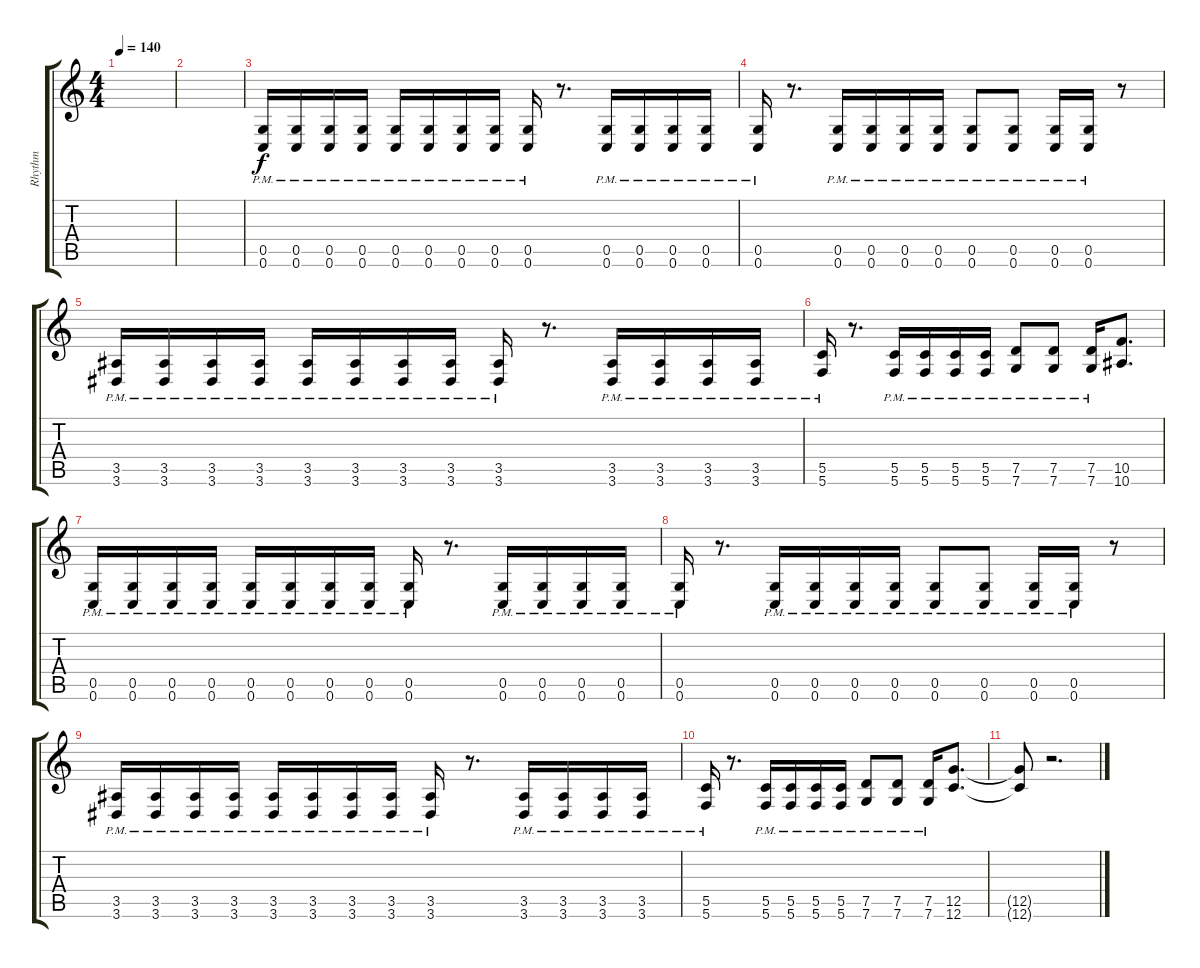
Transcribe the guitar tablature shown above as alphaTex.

\track ("Rhythm" "Rhythm") {instrument overdrivenguitar}
\staff {score tabs}
\tuning (D4 A3 F3 C3 G2 C2) {hide}
\ts (4 4)
\tempo 140
\clef g2
\ks c
|
|
(0.5{pm} 0.6{pm}).16 (0.5{pm} 0.6{pm}).16 (0.5{pm} 0.6{pm}).16 (0.5{pm} 0.6{pm}).16 (0.5{pm} 0.6{pm}).16 (0.5{pm} 0.6{pm}).16 (0.5{pm} 0.6{pm}).16 (0.5{pm} 0.6{pm}).16 (0.5{pm} 0.6{pm}).16 r.8{d} (0.5{pm} 0.6{pm}).16 (0.5{pm} 0.6{pm}).16 (0.5{pm} 0.6{pm}).16 (0.5{pm} 0.6{pm}).16 |
(0.5{pm} 0.6{pm}).16 r.8{d} (0.5{pm} 0.6{pm}).16 (0.5{pm} 0.6{pm}).16 (0.5{pm} 0.6{pm}).16 (0.5{pm} 0.6{pm}).16 (0.5{pm} 0.6{pm}).8 (0.5{pm} 0.6{pm}).8 (0.5{pm} 0.6{pm}).16 (0.5{pm} 0.6{pm}).16 r.8 |
(3.5{pm} 3.6{pm}).16 (3.5{pm} 3.6{pm}).16 (3.5{pm} 3.6{pm}).16 (3.5{pm} 3.6{pm}).16 (3.5{pm} 3.6{pm}).16 (3.5{pm} 3.6{pm}).16 (3.5{pm} 3.6{pm}).16 (3.5{pm} 3.6{pm}).16 (3.5{pm} 3.6{pm}).16 r.8{d} (3.5{pm} 3.6{pm}).16 (3.5{pm} 3.6{pm}).16 (3.5{pm} 3.6{pm}).16 (3.5{pm} 3.6{pm}).16 |
(5.5{pm} 5.6{pm}).16 r.8{d} (5.5{pm} 5.6{pm}).16 (5.5{pm} 5.6{pm}).16 (5.5{pm} 5.6{pm}).16 (5.5{pm} 5.6{pm}).16 (7.5{pm} 7.6{pm}).8 (7.5{pm} 7.6{pm}).8 (7.5{pm} 7.6{pm}).16 (10.5 10.6).8{d} |
(0.5{pm} 0.6{pm}).16 (0.5{pm} 0.6{pm}).16 (0.5{pm} 0.6{pm}).16 (0.5{pm} 0.6{pm}).16 (0.5{pm} 0.6{pm}).16 (0.5{pm} 0.6{pm}).16 (0.5{pm} 0.6{pm}).16 (0.5{pm} 0.6{pm}).16 (0.5{pm} 0.6{pm}).16 r.8{d} (0.5{pm} 0.6{pm}).16 (0.5{pm} 0.6{pm}).16 (0.5{pm} 0.6{pm}).16 (0.5{pm} 0.6{pm}).16 |
(0.5{pm} 0.6{pm}).16 r.8{d} (0.5{pm} 0.6{pm}).16 (0.5{pm} 0.6{pm}).16 (0.5{pm} 0.6{pm}).16 (0.5{pm} 0.6{pm}).16 (0.5{pm} 0.6{pm}).8 (0.5{pm} 0.6{pm}).8 (0.5{pm} 0.6{pm}).16 (0.5{pm} 0.6{pm}).16 r.8 |
(3.5{pm} 3.6{pm}).16 (3.5{pm} 3.6{pm}).16 (3.5{pm} 3.6{pm}).16 (3.5{pm} 3.6{pm}).16 (3.5{pm} 3.6{pm}).16 (3.5{pm} 3.6{pm}).16 (3.5{pm} 3.6{pm}).16 (3.5{pm} 3.6{pm}).16 (3.5{pm} 3.6{pm}).16 r.8{d} (3.5{pm} 3.6{pm}).16 (3.5{pm} 3.6{pm}).16 (3.5{pm} 3.6{pm}).16 (3.5{pm} 3.6{pm}).16 |
(5.5{pm} 5.6{pm}).16 r.8{d} (5.5{pm} 5.6{pm}).16 (5.5{pm} 5.6{pm}).16 (5.5{pm} 5.6{pm}).16 (5.5{pm} 5.6{pm}).16 (7.5{pm} 7.6{pm}).8 (7.5{pm} 7.6{pm}).8 (7.5{pm} 7.6{pm}).16 (12.5 12.6).8{d} |
(12.5{t} 12.6{t}).8 r.2{d}
